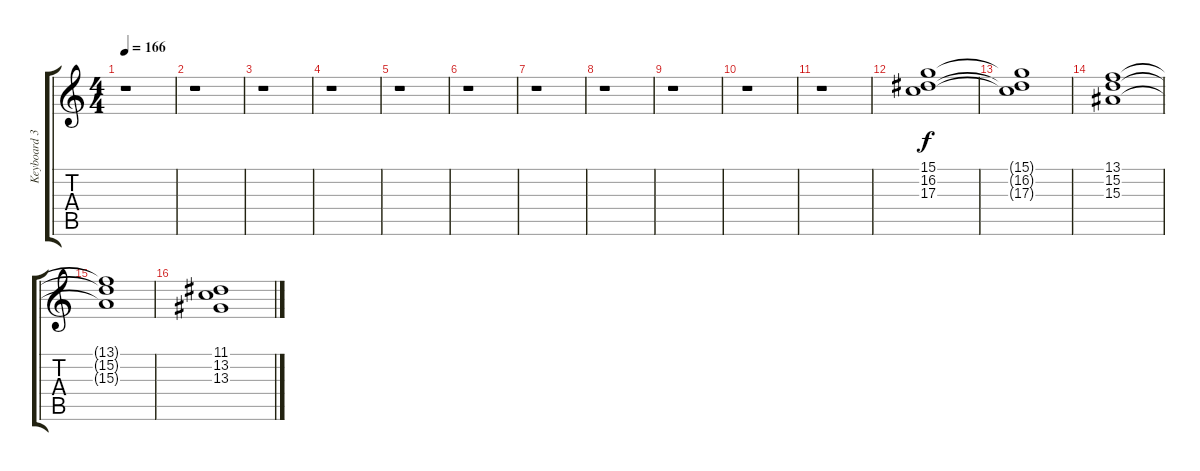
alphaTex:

\track ("Keyboard 3" "Keyboard 3") {instrument rockorgan}
\staff {score tabs}
\tuning (E4 B3 G3 D3 A2 E2) {hide}
\ts (4 4)
\tempo 166
\clef g2
\ks c
r.1{dy f instrument rockorgan} |
r.1 |
r.1 |
r.1 |
r.1 |
r.1 |
r.1 |
r.1 |
r.1 |
r.1 |
r.1 |
(15.1 16.2 17.3).1 |
(15.1{t} 16.2{t} 17.3{t}).1 |
(13.1 15.2 15.3).1 |
(13.1{t} 15.2{t} 15.3{t}).1 |
(11.1 13.2 13.3).1
